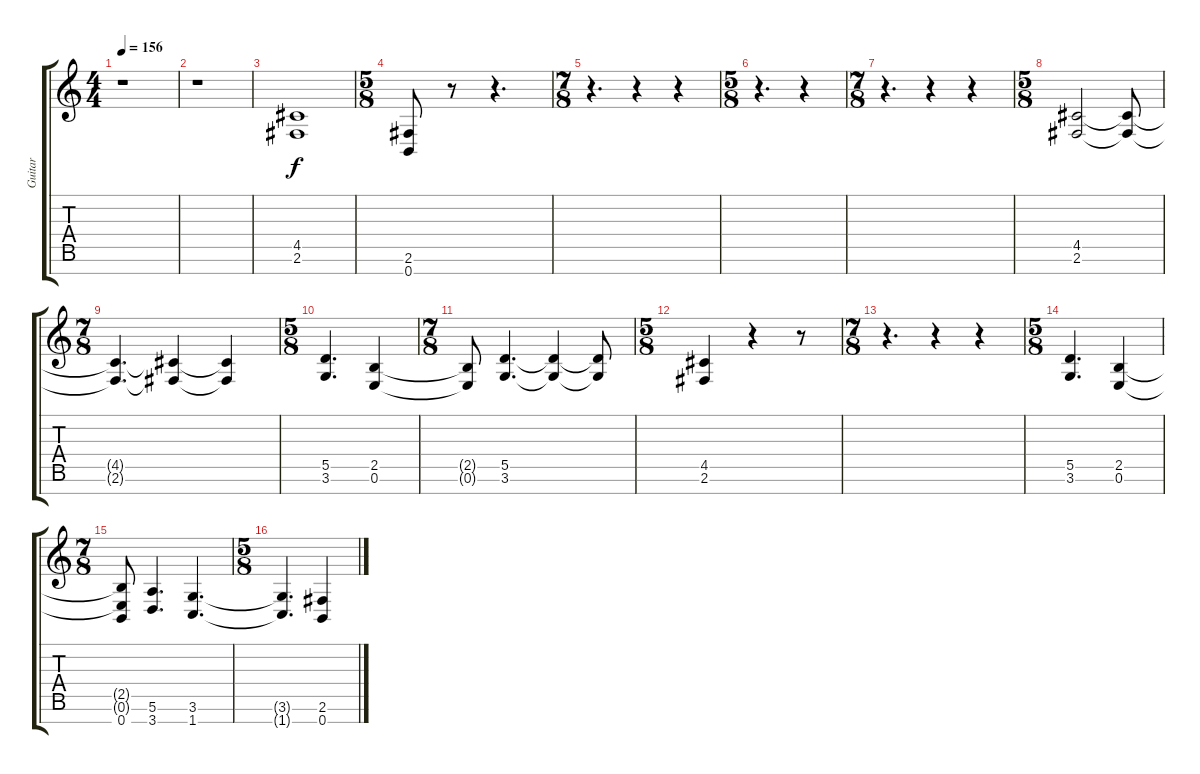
\track ("Guitar" "Guitar") {instrument distortionguitar}
\staff {score tabs}
\tuning (E4 B3 G3 D3 A2 E2 B1) {hide}
\ts (4 4)
\tempo 156
\clef g2
\ks c
r.1{dy f instrument distortionguitar} |
r.1 |
(4.5 2.6).1 |
\ts (5 8)
(2.6 0.7).8 r.8 r.4{d} |
\ts (7 8)
r.4{d} r.4 r.4 |
\ts (5 8)
r.4{d} r.4 |
\ts (7 8)
r.4{d} r.4 r.4 |
\ts (5 8)
(4.5 2.6).2 (4.5{t} 2.6{t}).8 |
\ts (7 8)
(4.5{t} 2.6{t}).4{d} (4.5{t} 2.6{t}).4 (4.5{t} 2.6{t}).4 |
\ts (5 8)
(5.5 3.6).4{d} (2.5 0.6).4 |
\ts (7 8)
(2.5{t} 0.6{t}).8 (5.5 3.6).4{d} (5.5{t} 3.6{t}).4 (5.5{t} 3.6{t}).8 |
\ts (5 8)
(4.5 2.6).4 r.4 r.8 |
\ts (7 8)
r.4{d} r.4 r.4 |
\ts (5 8)
(5.5 3.6).4{d} (2.5 0.6).4 |
\ts (7 8)
(2.5{t} 0.6{t} 0.7).8 (5.6 3.7).4{d} (3.6 1.7).4{d} |
\ts (5 8)
(3.6{t} 1.7{t}).4{d} (2.6 0.7).4
